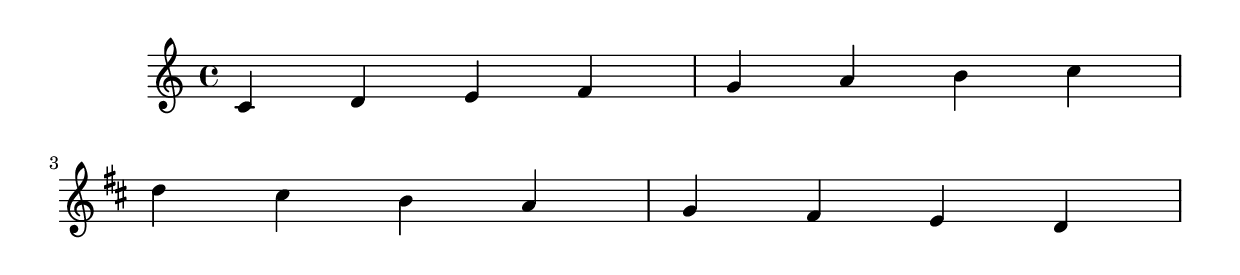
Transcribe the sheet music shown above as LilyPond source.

%%  Do not edit this file; it is auto-generated from LSR!
\version "2.10.12"

\header { texidoc = "
According to normal typesetting conventions, LilyPond typesets key
changes at the end of the line, when the change appears at a line
break. This example shows how to change this default to only print the
new key signature at the beginning of the next line.


" }

\score {
   \relative c' {
    \set Staff.explicitKeySignatureVisibility = #end-of-line-invisible
    c d e f | g a b c | \break
    \key d \major
    d cis b a | g fis e d |
  }
}

